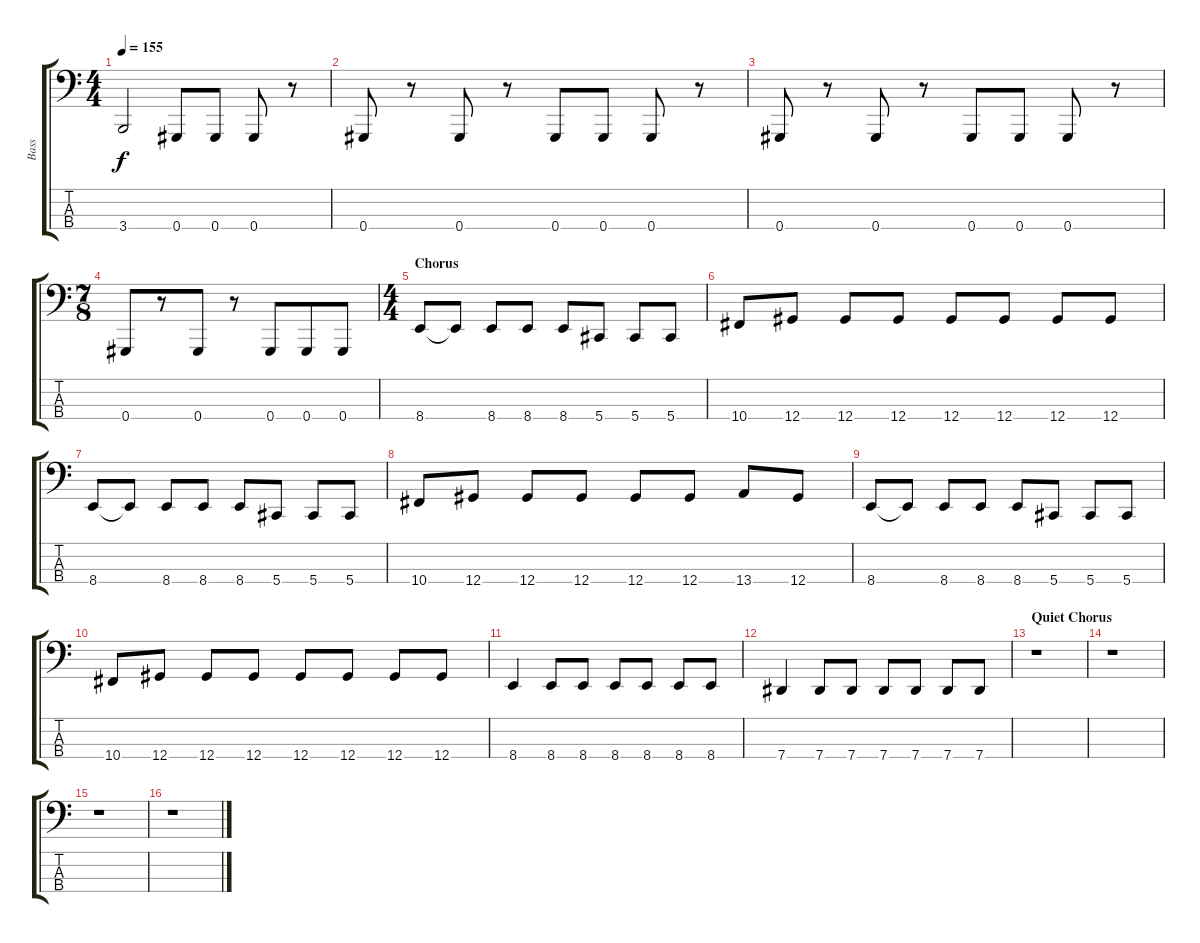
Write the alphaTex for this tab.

\track ("Bass" "Bass") {instrument electricbasspick}
\staff {score tabs}
\tuning (Db2 Ab1 Eb1 Ab0) {hide}
\ts (4 4)
\tempo 155
\clef f4
\ks c
3.4{t}.2{dy f} 0.4.8 0.4.8 0.4.8 r.8 |
0.4.8 r.8 0.4.8 r.8 0.4.8 0.4.8 0.4.8 r.8 |
0.4.8 r.8 0.4.8 r.8 0.4.8 0.4.8 0.4.8 r.8 |
\ts (7 8)
0.4.8 r.8 0.4.8 r.8 0.4.8 0.4.8 0.4.8 |
\ts (4 4)
\section ("" "Chorus")
8.4.8 8.4{t}.8 8.4.8 8.4.8 8.4.8 5.4.8 5.4.8 5.4.8 |
10.4.8 12.4.8 12.4.8 12.4.8 12.4.8 12.4.8 12.4.8 12.4.8 |
8.4.8 8.4{t}.8 8.4.8 8.4.8 8.4.8 5.4.8 5.4.8 5.4.8 |
10.4.8 12.4.8 12.4.8 12.4.8 12.4.8 12.4.8 13.4.8 12.4.8 |
8.4.8 8.4{t}.8 8.4.8 8.4.8 8.4.8 5.4.8 5.4.8 5.4.8 |
10.4.8 12.4.8 12.4.8 12.4.8 12.4.8 12.4.8 12.4.8 12.4.8 |
8.4.4 8.4.8 8.4.8 8.4.8 8.4.8 8.4.8 8.4.8 |
7.4.4 7.4.8 7.4.8 7.4.8 7.4.8 7.4.8 7.4.8 |
\section ("" "Quiet Chorus")
r.1 |
r.1 |
r.1 |
r.1
